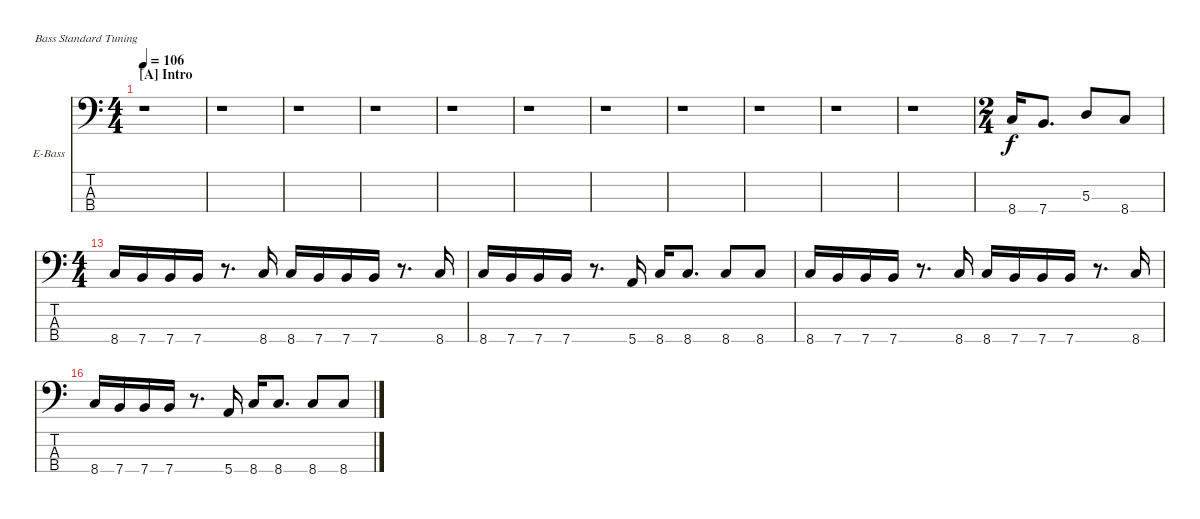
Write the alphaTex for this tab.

\bracketExtendMode nobrackets
\firstSystemTrackNameOrientation horizontal
\otherSystemsTrackNameOrientation horizontal
\defaultBarNumberDisplay FirstOfSystem
\track ("Francis Buchholz" "E-Bass") {instrument slapbass1}
\staff {score tabs}
\tuning (G2 D2 A1 E1)
\ts (4 4)
\section ("A" "Intro")
\tempo 106
\clef f4
\scale
0.356987
\ks c
r.1{dy f instrument slapbass1} |
\scale
0.312869 r.1 |
\scale
0.329426 r.1 |
\scale
0.495875 r.1 |
\scale
0.504457 r.1 |
\scale
0.496455 r.1 |
\scale
0.501199 r.1 |
r.1 |
r.1 |
r.1 |
r.1 |
\ts (2 4)
\scale
0.502445 8.4.16 7.4.8{d} 5.3.8 8.4.8 |
\ts (4 4)
\scale
0.498104 8.4.16 7.4.16 7.4.16 7.4.16 r.8{d} 8.4.16 8.4.16 7.4.16 7.4.16 7.4.16 r.8{d} 8.4.16 |
\scale
0.514335 8.4.16 7.4.16 7.4.16 7.4.16 r.8{d} 5.4.16 8.4.16 8.4.8{d} 8.4.8 8.4.8 |
\scale
0.485119 8.4.16 7.4.16 7.4.16 7.4.16 r.8{d} 8.4.16 8.4.16 7.4.16 7.4.16 7.4.16 r.8{d} 8.4.16 |
\scale
0.494556 8.4.16 7.4.16 7.4.16 7.4.16 r.8{d} 5.4.16 8.4.16 8.4.8{d} 8.4.8 8.4.8
